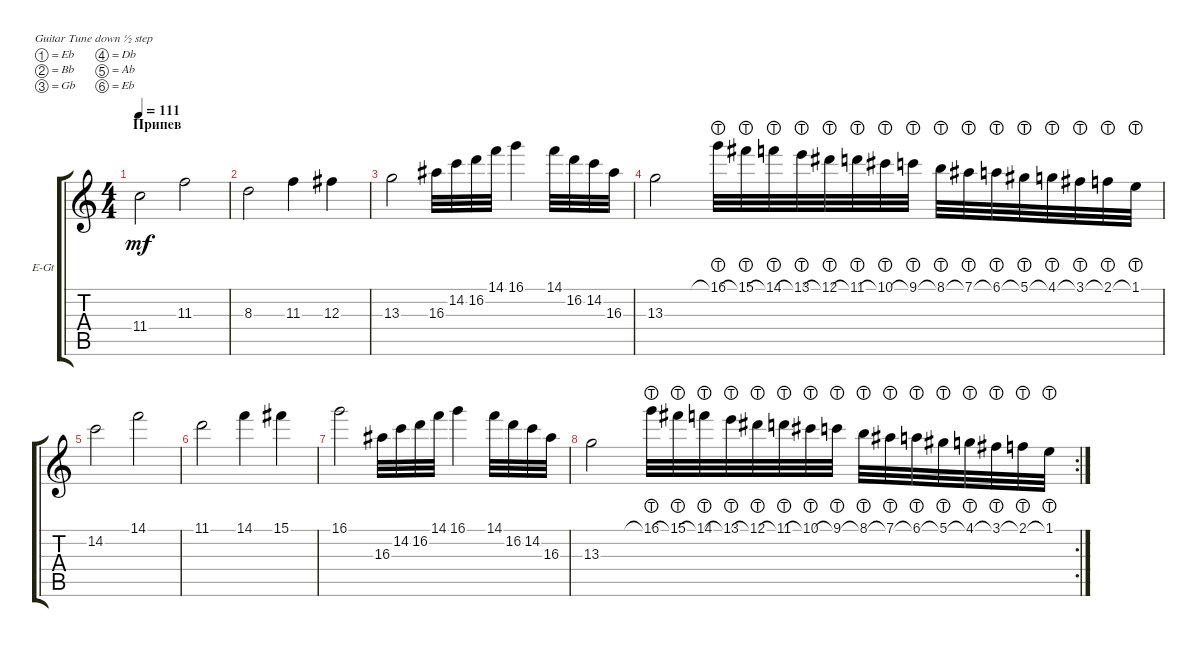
\defaultSystemsLayout 4
\bracketExtendMode groupsimilarinstruments
\firstSystemTrackNameOrientation horizontal
\otherSystemsTrackNameOrientation horizontal
\track ("Electric Guitar" "E-Gt") {instrument overdrivenguitar}
\staff {score tabs}
\tuning (Eb4 Bb3 Gb3 Db3 Ab2 Eb2)
\ts (4 4)
\section ("" "Припев")
\tempo 111
\clef g2
\ks c
11.4.2{dy mf} 11.3.2 |
8.3.2 11.3.4 12.3.4 |
13.3.2 16.3.32 14.2.32 16.2.32 14.1.32 16.1.4 14.1.32 16.2.32 14.2.32 16.3.32 |
13.3.2 16.1{lht}.32 15.1{lht}.32 14.1{lht}.32 13.1{lht}.32 12.1{lht}.32 11.1{lht}.32 10.1{lht}.32 9.1{lht}.32 8.1{lht}.32 7.1{lht}.32 6.1{lht}.32 5.1{lht}.32 4.1{lht}.32 3.1{lht}.32 2.1{lht}.32 1.1{lht}.32 |
14.2.2 14.1.2 |
11.1.2 14.1.4 15.1.4 |
16.1.2 16.3.32 14.2.32 16.2.32 14.1.32 16.1.4 14.1.32 16.2.32 14.2.32 16.3.32 |
\rc 2
13.3.2 16.1{lht}.32 15.1{lht}.32 14.1{lht}.32 13.1{lht}.32 12.1{lht}.32 11.1{lht}.32 10.1{lht}.32 9.1{lht}.32 8.1{lht}.32 7.1{lht}.32 6.1{lht}.32 5.1{lht}.32 4.1{lht}.32 3.1{lht}.32 2.1{lht}.32 1.1{lht}.32
